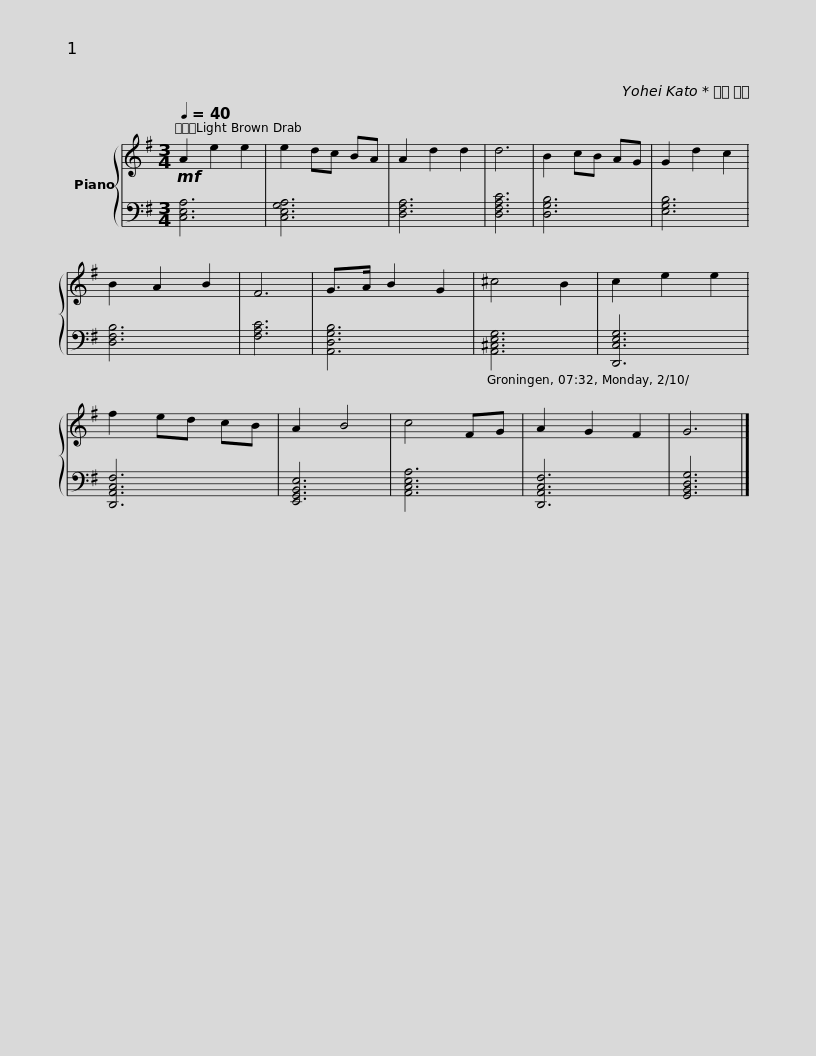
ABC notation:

X:1
%%score { 1 | 2 }
L:1/8
Q:1/4=40
M:3/4
I:linebreak $
K:G
V:1 treble
V:2 bass
V:1
!mf! A2 e2 e2 | e2 dc BA | A2 d2 d2 | d6 | B2 cB AG | %5
 G2 d2 c2 | B2 A2 B2 | F6 | G>A B2 G2 |$ ^c4 B2 | %10
 c2 e2 e2 | f2 ed cB | A2 B4 | c4 FG | A2 G2 F2 | %15
 G6 |] %16
V:2
 [C,E,A,]6 | [C,E,G,A,]6 | [D,F,A,]6 | [D,F,A,C]6 | [D,G,B,]6 | %5
 [E,G,B,]6 | [D,F,B,]6 | [F,A,C]6 | [A,,D,G,B,]6 |$ [A,,^C,E,G,]6 | %10
 [D,,C,E,G,]6 | [D,,A,,C,F,]6 | [E,,G,,B,,E,]6 | [A,,C,E,A,]6 | [D,,A,,C,F,]6 | %15
 [G,,B,,D,G,]6 |] %16
